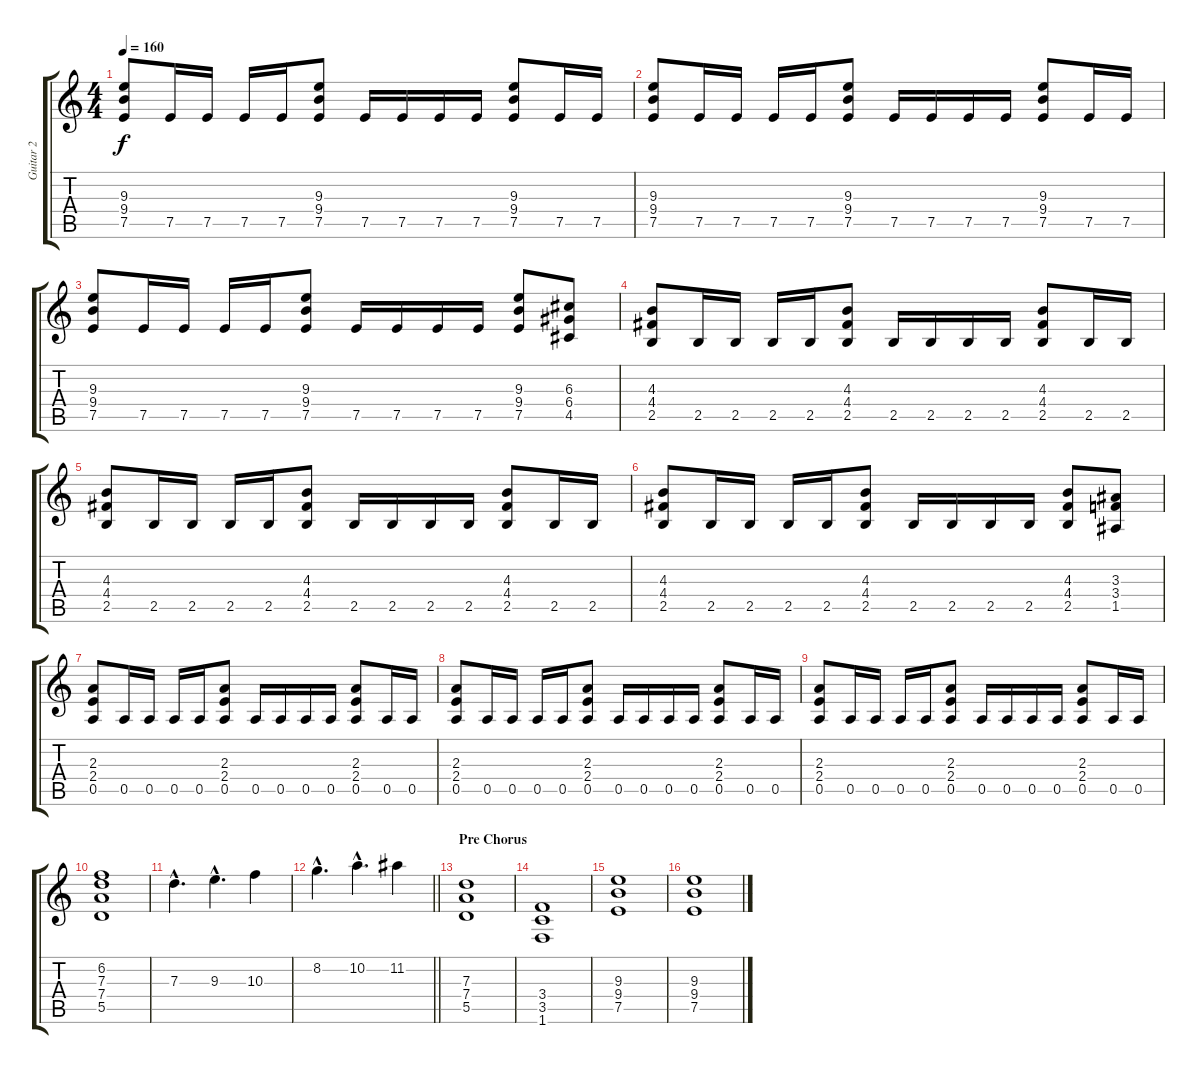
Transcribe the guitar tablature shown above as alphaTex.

\track ("Guitar 2" "Guitar 2") {instrument distortionguitar}
\staff {score tabs}
\tuning (E4 B3 G3 D3 A2 E2) {hide}
\ts (4 4)
\tempo 160
\clef g2
\ks c
(9.3 9.4 7.5).8{dy f} 7.5.16 7.5.16 7.5.16 7.5.16 (9.3 9.4 7.5).8 7.5.16 7.5.16 7.5.16 7.5.16 (9.3 9.4 7.5).8 7.5.16 7.5.16 |
(9.3 9.4 7.5).8 7.5.16 7.5.16 7.5.16 7.5.16 (9.3 9.4 7.5).8 7.5.16 7.5.16 7.5.16 7.5.16 (9.3 9.4 7.5).8 7.5.16 7.5.16 |
(9.3 9.4 7.5).8 7.5.16 7.5.16 7.5.16 7.5.16 (9.3 9.4 7.5).8 7.5.16 7.5.16 7.5.16 7.5.16 (9.3 9.4 7.5).8 (6.3 6.4 4.5).8 |
(4.3 4.4 2.5).8 2.5.16 2.5.16 2.5.16 2.5.16 (4.3 4.4 2.5).8 2.5.16 2.5.16 2.5.16 2.5.16 (4.3 4.4 2.5).8 2.5.16 2.5.16 |
(4.3 4.4 2.5).8 2.5.16 2.5.16 2.5.16 2.5.16 (4.3 4.4 2.5).8 2.5.16 2.5.16 2.5.16 2.5.16 (4.3 4.4 2.5).8 2.5.16 2.5.16 |
(4.3 4.4 2.5).8 2.5.16 2.5.16 2.5.16 2.5.16 (4.3 4.4 2.5).8 2.5.16 2.5.16 2.5.16 2.5.16 (4.3 4.4 2.5).8 (3.3 3.4 1.5).8 |
(2.3 2.4 0.5).8 0.5.16 0.5.16 0.5.16 0.5.16 (2.3 2.4 0.5).8 0.5.16 0.5.16 0.5.16 0.5.16 (2.3 2.4 0.5).8 0.5.16 0.5.16 |
(2.3 2.4 0.5).8 0.5.16 0.5.16 0.5.16 0.5.16 (2.3 2.4 0.5).8 0.5.16 0.5.16 0.5.16 0.5.16 (2.3 2.4 0.5).8 0.5.16 0.5.16 |
(2.3 2.4 0.5).8 0.5.16 0.5.16 0.5.16 0.5.16 (2.3 2.4 0.5).8 0.5.16 0.5.16 0.5.16 0.5.16 (2.3 2.4 0.5).8 0.5.16 0.5.16 |
(6.2 7.3 7.4 5.5).1 |
7.3{hac}.4{d} 9.3{hac}.4{d} 10.3.4 |
\barLineRight lightlight
8.2{hac}.4{d} 10.2{hac}.4{d} 11.2.4 |
\section ("" "Pre Chorus")
(7.3 7.4 5.5).1 |
(3.4 3.5 1.6).1 |
(9.3 9.4 7.5).1 |
(9.3 9.4 7.5).1
